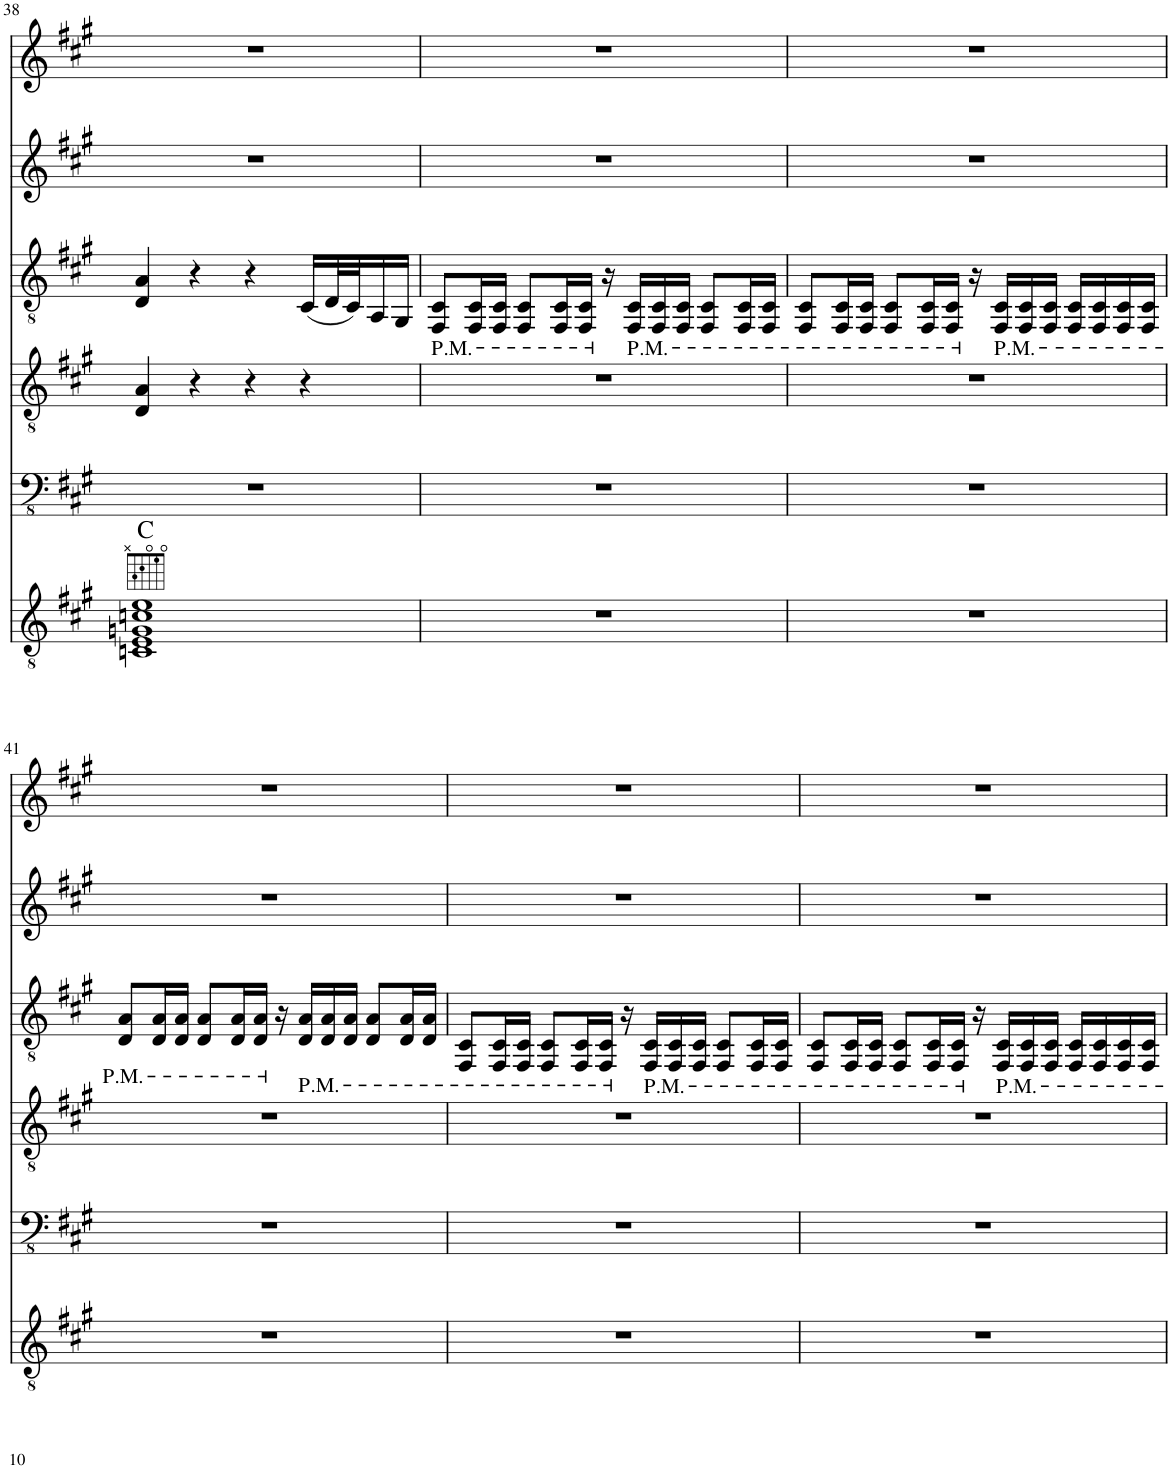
**kern	**harte	**kern	**kern	**kern	**kern	**kern
*part6	*part6	*part5	*part4	*part3	*part2	*part1
*staff6	*	*staff5	*staff4	*staff3	*staff2	*staff1
*I"ľ����	*	*I"��˹	*I"���༪��	*I"��������	*I"���� ����	*I"���� ����
!!LO:PB:g=z
*clefGv2	*	*clefFv4	*clefGv2	*clefGv2	*clefG2	*clefG2
*k[f#c#g#]	*	*k[f#c#g#]	*k[f#c#g#]	*k[f#c#g#]	*k[f#c#g#]	*k[f#c#g#]
*M4/4	*	*M4/4	*M4/4	*M4/4	*M4/4	*M4/4
=38	=38	=38	=38	=38	=38	=38
1Cn 1E 1Gn 1cn 1e	C:maj	1r	4D/ 4A/	4D/ 4A/	1r	1r
.	.	.	4r	4r	.	.
.	.	.	4r	4r	.	.
.	.	.	4r	(16C#/LL	.	.
.	.	.	.	32D/L	.	.
.	.	.	.	32C#/J)	.	.
.	.	.	.	16AA/	.	.
.	.	.	.	16GG#/JJ	.	.
=39	=39	=39	=39	=39	=39	=39
!	!	!	!	!LO:TX:b:t=P.M.	!	!
1r	.	1r	1r	8FF#/ 8C#/L	1r	1r
.	.	.	.	16FF#/ 16C#/L	.	.
.	.	.	.	16FF#/ 16C#/JJ	.	.
.	.	.	.	8FF#/ 8C#/L	.	.
.	.	.	.	16FF#/ 16C#/L	.	.
.	.	.	.	16FF#/ 16C#/JJ	.	.
.	.	.	.	16r	.	.
!	!	!	!	!LO:TX:b:t=P.M.	!	!
.	.	.	.	16FF#/ 16C#/LL	.	.
.	.	.	.	16FF#/ 16C#/	.	.
.	.	.	.	16FF#/ 16C#/JJ	.	.
.	.	.	.	8FF#/ 8C#/L	.	.
.	.	.	.	16FF#/ 16C#/L	.	.
.	.	.	.	16FF#/ 16C#/JJ	.	.
=40	=40	=40	=40	=40	=40	=40
1r	.	1r	1r	8FF#/ 8C#/L	1r	1r
.	.	.	.	16FF#/ 16C#/L	.	.
.	.	.	.	16FF#/ 16C#/JJ	.	.
.	.	.	.	8FF#/ 8C#/L	.	.
.	.	.	.	16FF#/ 16C#/L	.	.
.	.	.	.	16FF#/ 16C#/JJ	.	.
.	.	.	.	16r	.	.
!	!	!	!	!LO:TX:b:t=P.M.	!	!
.	.	.	.	16FF#/ 16C#/LL	.	.
.	.	.	.	16FF#/ 16C#/	.	.
.	.	.	.	16FF#/ 16C#/JJ	.	.
.	.	.	.	16FF#/ 16C#/LL	.	.
.	.	.	.	16FF#/ 16C#/	.	.
.	.	.	.	16FF#/ 16C#/	.	.
.	.	.	.	16FF#/ 16C#/JJ	.	.
!!LO:LB:g=z
=41	=41	=41	=41	=41	=41	=41
1r	.	1r	1r	8D/ 8A/L	1r	1r
.	.	.	.	16D/ 16A/L	.	.
.	.	.	.	16D/ 16A/JJ	.	.
.	.	.	.	8D/ 8A/L	.	.
.	.	.	.	16D/ 16A/L	.	.
.	.	.	.	16D/ 16A/JJ	.	.
.	.	.	.	16r	.	.
!	!	!	!	!LO:TX:b:t=P.M.	!	!
.	.	.	.	16D/ 16A/LL	.	.
.	.	.	.	16D/ 16A/	.	.
.	.	.	.	16D/ 16A/JJ	.	.
.	.	.	.	8D/ 8A/L	.	.
.	.	.	.	16D/ 16A/L	.	.
.	.	.	.	16D/ 16A/JJ	.	.
=42	=42	=42	=42	=42	=42	=42
1r	.	1r	1r	8FF#/ 8C#/L	1r	1r
.	.	.	.	16FF#/ 16C#/L	.	.
.	.	.	.	16FF#/ 16C#/JJ	.	.
.	.	.	.	8FF#/ 8C#/L	.	.
.	.	.	.	16FF#/ 16C#/L	.	.
.	.	.	.	16FF#/ 16C#/JJ	.	.
.	.	.	.	16r	.	.
!	!	!	!	!LO:TX:b:t=P.M.	!	!
.	.	.	.	16FF#/ 16C#/LL	.	.
.	.	.	.	16FF#/ 16C#/	.	.
.	.	.	.	16FF#/ 16C#/JJ	.	.
.	.	.	.	8FF#/ 8C#/L	.	.
.	.	.	.	16FF#/ 16C#/L	.	.
.	.	.	.	16FF#/ 16C#/JJ	.	.
=43	=43	=43	=43	=43	=43	=43
1r	.	1r	1r	8FF#/ 8C#/L	1r	1r
.	.	.	.	16FF#/ 16C#/L	.	.
.	.	.	.	16FF#/ 16C#/JJ	.	.
.	.	.	.	8FF#/ 8C#/L	.	.
.	.	.	.	16FF#/ 16C#/L	.	.
.	.	.	.	16FF#/ 16C#/JJ	.	.
.	.	.	.	16r	.	.
!	!	!	!	!LO:TX:b:t=P.M.	!	!
.	.	.	.	16FF#/ 16C#/LL	.	.
.	.	.	.	16FF#/ 16C#/	.	.
.	.	.	.	16FF#/ 16C#/JJ	.	.
.	.	.	.	16FF#/ 16C#/LL	.	.
.	.	.	.	16FF#/ 16C#/	.	.
.	.	.	.	16FF#/ 16C#/	.	.
.	.	.	.	16FF#/ 16C#/JJ	.	.
=	=	=	=	=	=	=
*-	*-	*-	*-	*-	*-	*-
